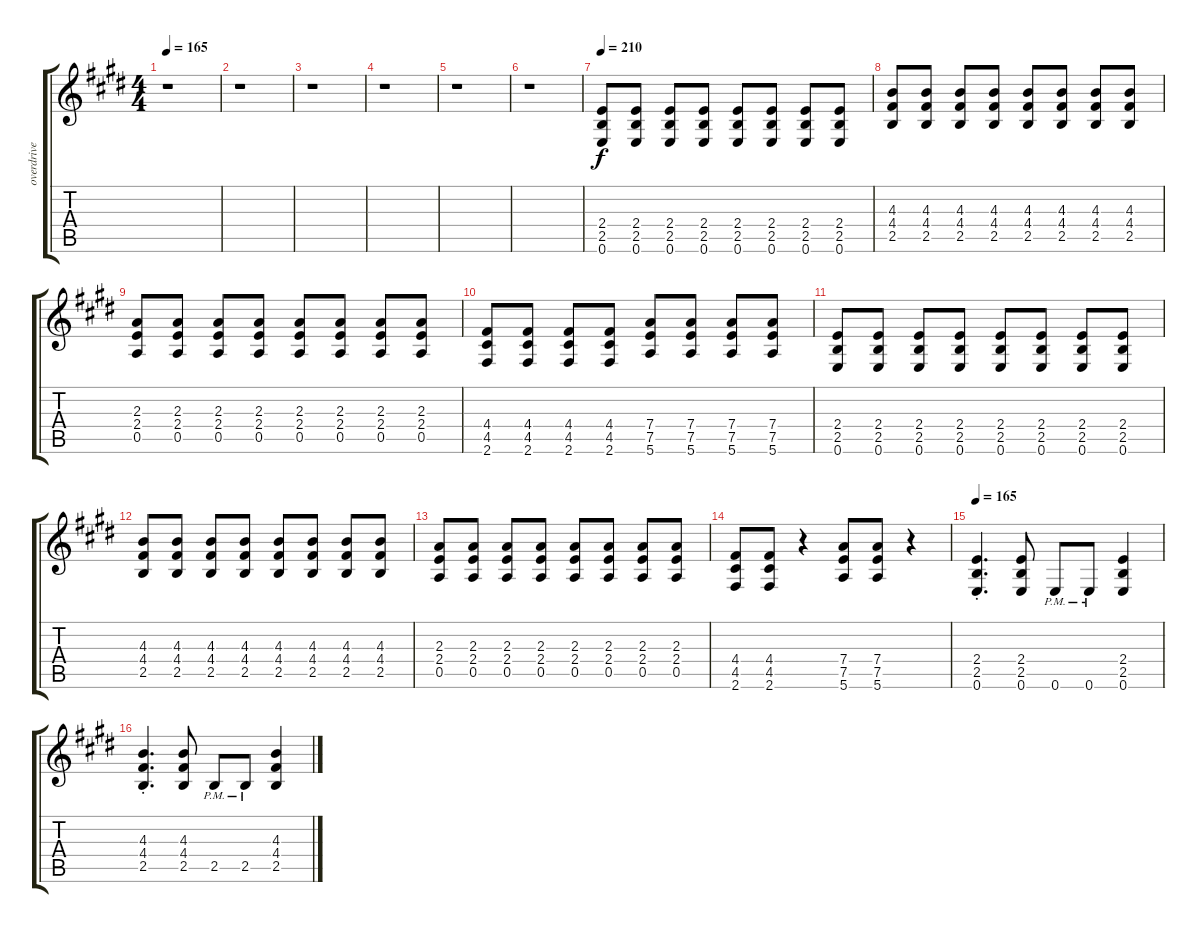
\track ("overdrive" "overdrive") {instrument overdrivenguitar}
\staff {score tabs}
\tuning (E4 B3 G3 D3 A2 E2) {hide}
\ts (4 4)
\tempo 165
\clef g2
\ks e
r.1{dy f} |
\ks c#minor
r.1 |
r.1 |
r.1 |
\ks e
r.1 |
\ks c#minor
r.1 |
\tempo 210
\ks e
(2.4 2.5 0.6).8 (2.4 2.5 0.6).8 (2.4 2.5 0.6).8 (2.4 2.5 0.6).8 (2.4 2.5 0.6).8 (2.4 2.5 0.6).8 (2.4 2.5 0.6).8 (2.4 2.5 0.6).8 |
\ks c#minor
(4.3 4.4 2.5).8 (4.3 4.4 2.5).8 (4.3 4.4 2.5).8 (4.3 4.4 2.5).8 (4.3 4.4 2.5).8 (4.3 4.4 2.5).8 (4.3 4.4 2.5).8 (4.3 4.4 2.5).8 |
(2.3 2.4 0.5).8 (2.3 2.4 0.5).8 (2.3 2.4 0.5).8 (2.3 2.4 0.5).8 (2.3 2.4 0.5).8 (2.3 2.4 0.5).8 (2.3 2.4 0.5).8 (2.3 2.4 0.5).8 |
(4.4 4.5 2.6).8 (4.4 4.5 2.6).8 (4.4 4.5 2.6).8 (4.4 4.5 2.6).8 (7.4 7.5 5.6).8 (7.4 7.5 5.6).8 (7.4 7.5 5.6).8 (7.4 7.5 5.6).8 |
\ks e
(2.4 2.5 0.6).8 (2.4 2.5 0.6).8 (2.4 2.5 0.6).8 (2.4 2.5 0.6).8 (2.4 2.5 0.6).8 (2.4 2.5 0.6).8 (2.4 2.5 0.6).8 (2.4 2.5 0.6).8 |
\ks c#minor
(4.3 4.4 2.5).8 (4.3 4.4 2.5).8 (4.3 4.4 2.5).8 (4.3 4.4 2.5).8 (4.3 4.4 2.5).8 (4.3 4.4 2.5).8 (4.3 4.4 2.5).8 (4.3 4.4 2.5).8 |
(2.3 2.4 0.5).8 (2.3 2.4 0.5).8 (2.3 2.4 0.5).8 (2.3 2.4 0.5).8 (2.3 2.4 0.5).8 (2.3 2.4 0.5).8 (2.3 2.4 0.5).8 (2.3 2.4 0.5).8 |
(4.4 4.5 2.6).8 (4.4 4.5 2.6).8 r.4 (7.4 7.5 5.6).8 (7.4 7.5 5.6).8 r.4 |
\tempo 165
\ks e
(2.4{st} 2.5{st} 0.6{st}).4{d} (2.4 2.5 0.6).8 0.6{pm}.8 0.6{pm}.8 (2.4 2.5 0.6).4 |
\ks c#minor
(4.3{st} 4.4{st} 2.5{st}).4{d} (4.3 4.4 2.5).8 2.5{pm}.8 2.5{pm}.8 (4.3 4.4 2.5).4
